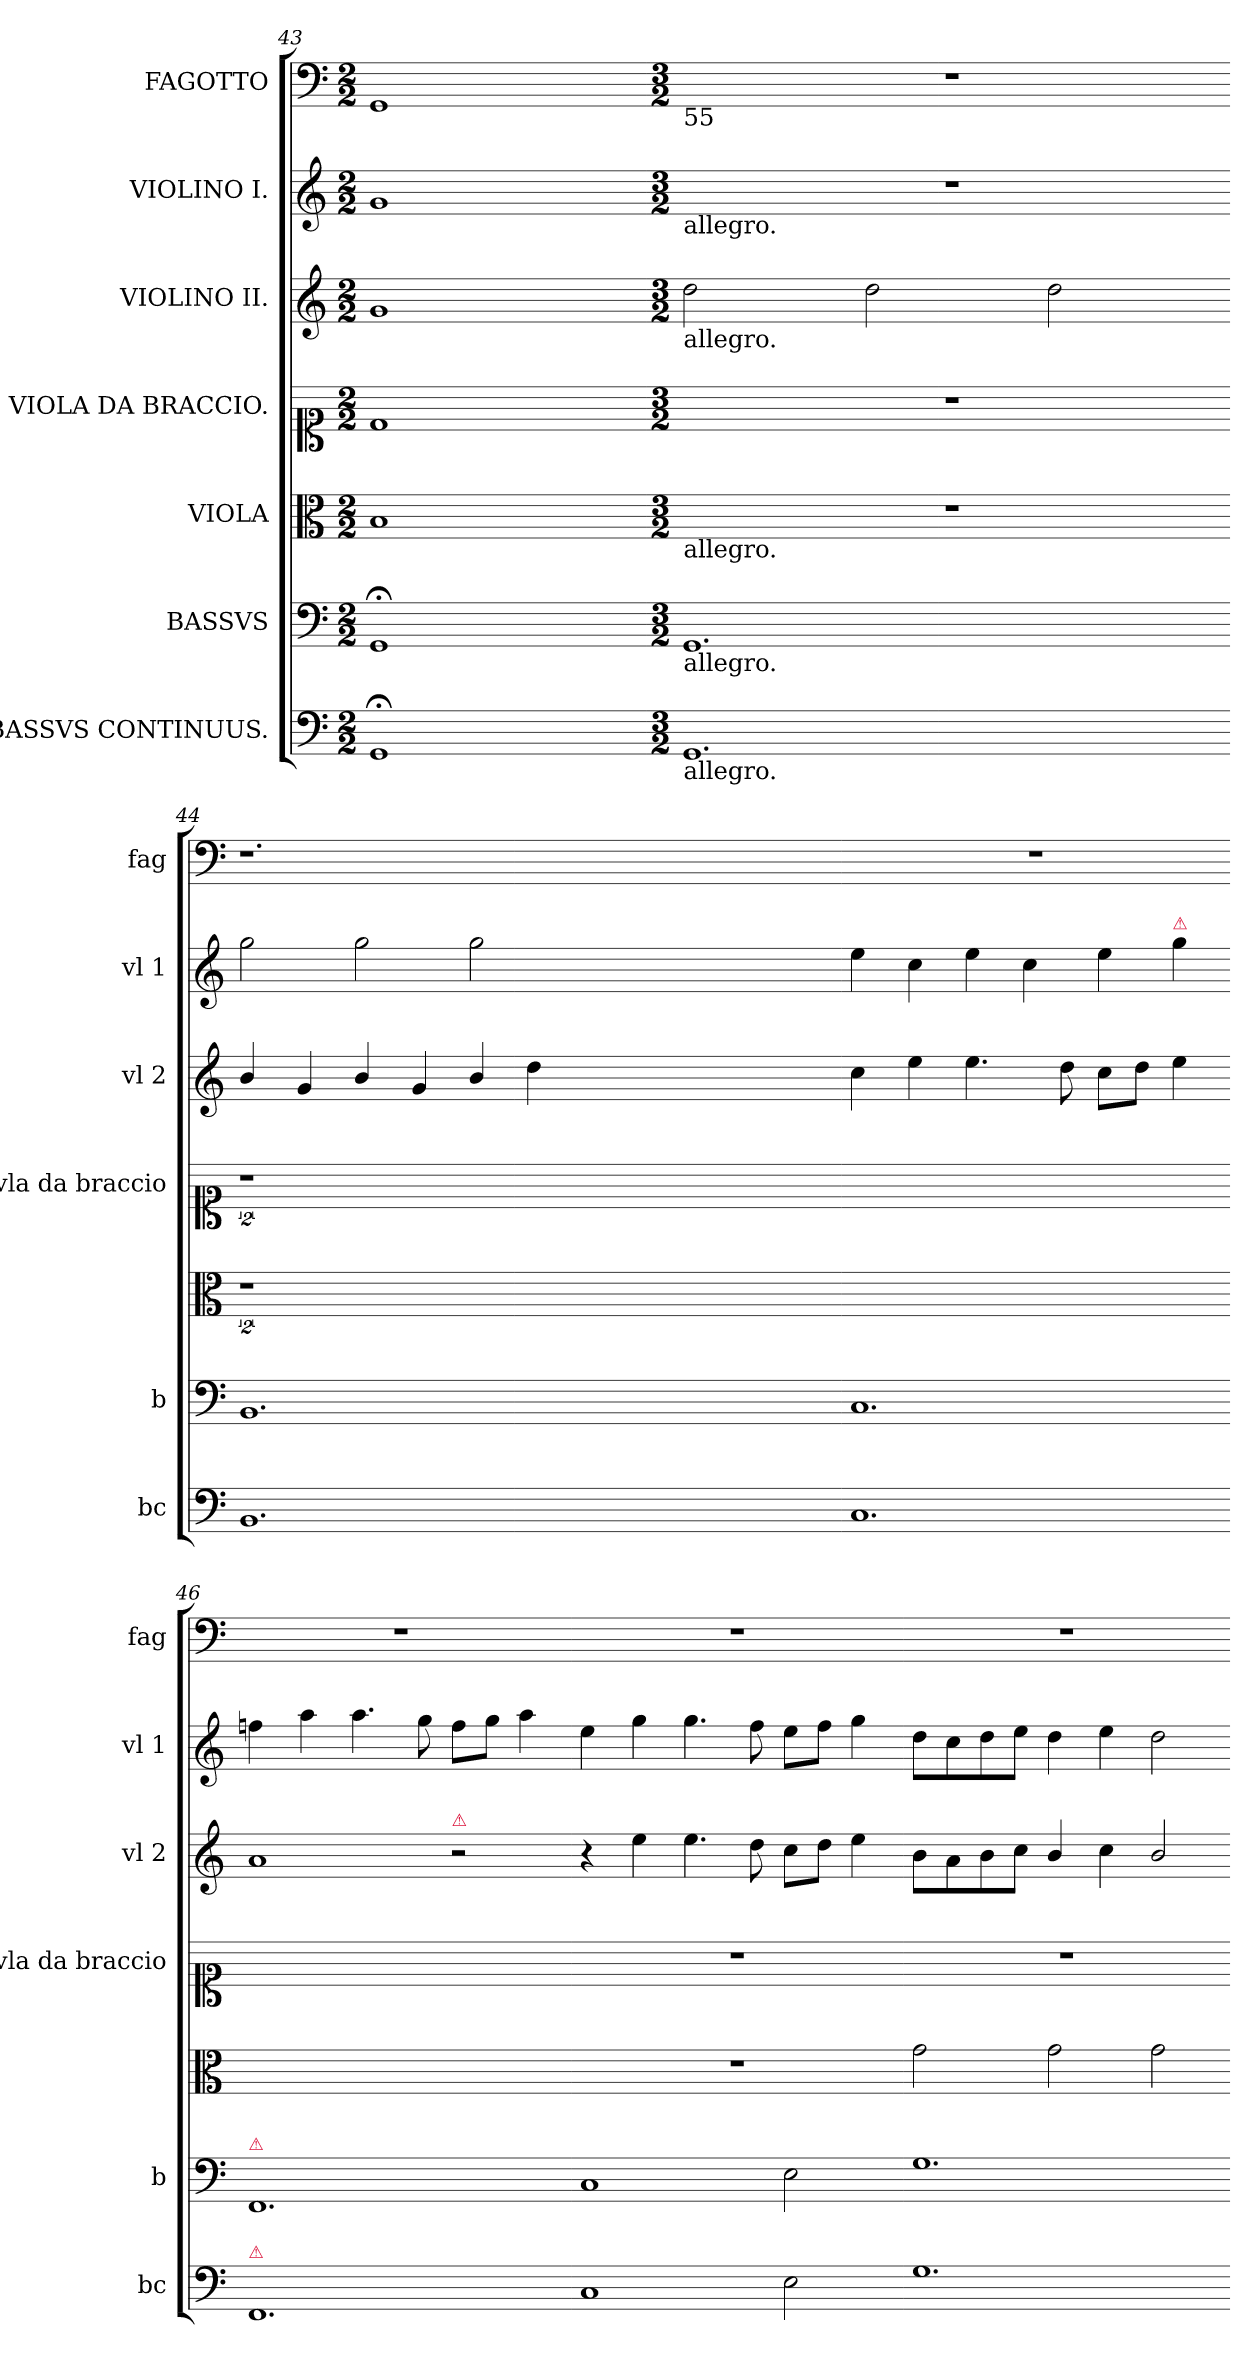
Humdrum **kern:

**kern	**kern	**kern	**kern	**kern	**kern	**kern
*part7	*part6	*part5	*part4	*part3	*part2	*part1
*staff7	*staff6	*staff5	*staff4	*staff3	*staff2	*staff1
*I"BASSVS CONTINUUS.	*I"BASSVS	*I"VIOLA	*I"VIOLA DA BRACCIO.	*I"VIOLINO II.	*I"VIOLINO I.	*I"FAGOTTO
*I'bc	*I'b	*	*I'vla da braccio	*I'vl 2	*I'vl 1	*I'fag
*clefF4	*clefF4	*clefC3	*clefC1	*clefG2	*clefG2	*clefF4
*k[]	*k[]	*k[]	*k[]	*k[]	*k[]	*k[]
*M2/2	*M2/2	*M2/2	*M2/2	*M2/2	*M2/2	*M2/2
=43	=43	=43	=43	=43	=43	=43
1GG;<	1GG;<	1B	1d	1g	1g	1GG
=-	=-	=-	=-	=-	=-	=-
*M3/2	*M3/2	*M3/2	*M3/2	*M3/2	*M3/2	*M3/2
!	!	!	!	!	!	!LO:TX:b:t=55
!	!	!	!	!	!LO:TX:b:t=allegro.	!
!	!	!	!	!LO:TX:b:t=allegro.	!	!
!	!	!LO:TX:b:t=allegro.	!	!	!	!
!	!LO:TX:b:t=allegro.	!	!	!	!	!
!LO:TX:b:t=allegro.	!	!	!	!	!	!
1.GG	1.GG	1.r	1.r	2dd\	1.r	1.r
.	.	.	.	2dd\	.	.
.	.	.	.	2dd\	.	.
=44-	=44-	=44-	=44-	=44-	=44-	=44-
1.BB	1.BB	2%9r	2%9r	4b/	2gg\	1.r
.	.	.	.	4g/	.	.
.	.	.	.	4b/	2gg\	.
.	.	.	.	4g/	.	.
.	.	.	.	4b/	2gg\	.
.	.	.	.	4dd\	.	.
0.ryy	0.ryy	.	.	0.ryy	0.ryy	0.ryy
=45-	=45-	=45-	=45-	=45-	=45-	=45-
1.C	1.C	1.ryy	1.ryy	4cc\	4ee\	1.r
.	.	.	.	4ee\	4cc\	.
.	.	.	.	4.ee\	4ee\	.
.	.	.	.	.	4cc\	.
.	.	.	.	8dd\	.	.
.	.	.	.	8cc\L	4ee\	.
.	.	.	.	8dd\J	.	.
!	!	!	!	!	!LO:TX:a:color=crimson:t=⚠	!
.	.	.	.	4ee\	4gg\	.
=46-	=46-	=46-	=46-	=46-	=46-	=46-
!	!LO:TX:a:color=crimson:t=⚠	!	!	!	!	!
!LO:TX:a:color=crimson:t=⚠	!	!	!	!	!	!
1.FF	1.FF	1.ryy	1.ryy	1a	4ffn\	1.r
.	.	.	.	.	4aa\	.
.	.	.	.	.	4.aa\	.
.	.	.	.	.	8gg\	.
!	!	!	!	!LO:TX:a:color=crimson:t=⚠	!	!
.	.	.	.	2r	8ff\L	.
.	.	.	.	.	8gg\J	.
.	.	.	.	.	4aa\	.
=47-	=47-	=47-	=47-	=47-	=47-	=47-
1C	1C	1.r	1.r	4r	4ee\	1.r
.	.	.	.	4ee\	4gg\	.
.	.	.	.	4.ee\	4.gg\	.
.	.	.	.	8dd\	8ff\	.
2E\	2E\	.	.	8cc\L	8ee\L	.
.	.	.	.	8dd\J	8ff\J	.
.	.	.	.	4ee\	4gg\	.
=48-	=48-	=48-	=48-	=48-	=48-	=48-
1.G	1.G	2g\	1.r	8b\L	8dd\L	1.r
.	.	.	.	8a\	8cc\	.
.	.	.	.	8b\	8dd\	.
.	.	.	.	8cc\J	8ee\J	.
.	.	2g\	.	4b/	4dd\	.
.	.	.	.	4cc\	4ee\	.
.	.	2g\	.	2b/	2dd\	.
=-	=-	=-	=-	=-	=-	=-
*-	*-	*-	*-	*-	*-	*-
